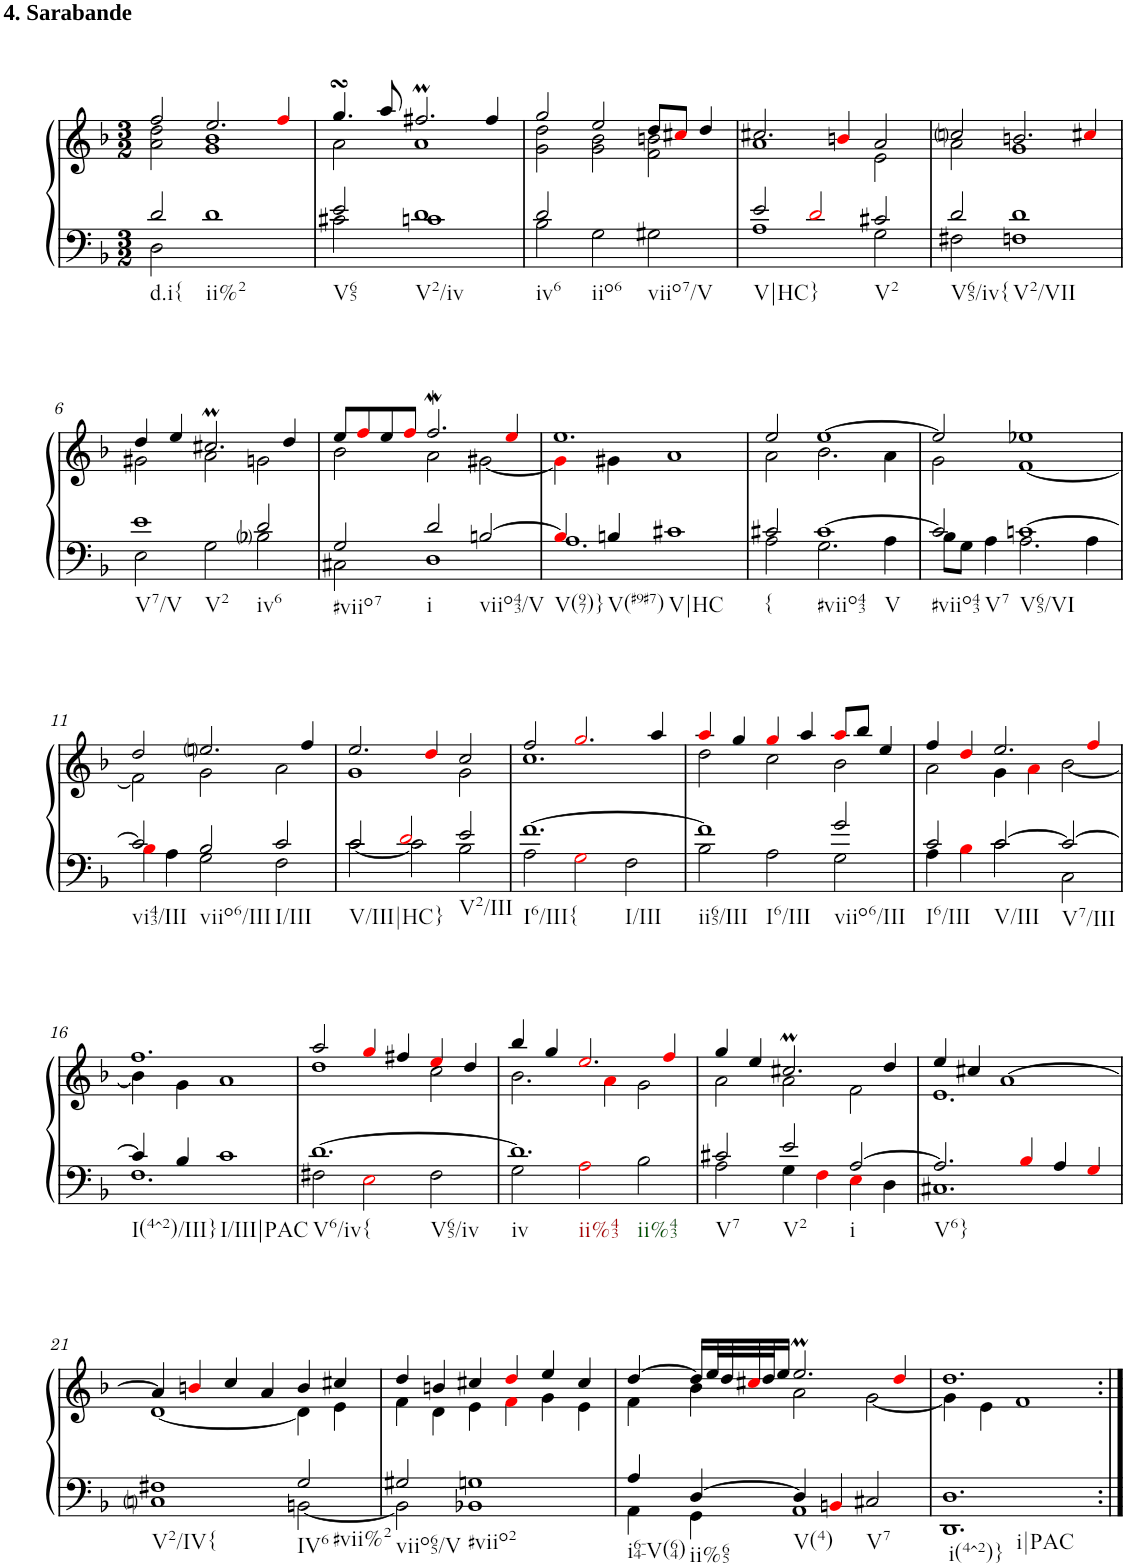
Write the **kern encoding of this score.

**kern	**kern
*part1	*part1
*staff2	*staff1
*I"Midi_2	*
*clefF4	*clefG2
*k[b-]	*k[b-]
*M3/2	*M3/2
=1	=1
*^	*^
!	!	!LO:TX:a:B:t=4. Sarabande	!
!LO:TX:b:t=d.i{	!	!	!
2d/	2D\	2ff/	2a\ 2dd\
!LO:TX:b:t=ii%2	!	!	!
1d	2ryy	2.ee/	1g 1b-
.	2ryy	.	.
.	.	4ffi/	.
=2	=2	=2	=2
!LO:TX:b:t=V65	!	!	!
2e/	2c#X\	4.ggsSSS/	2a\
.	.	8aa/	.
!LO:TX:b:t=V2/iv	!	!	!
1d	1cn	2.ff#Xm/	1a
.	.	4ff#/	.
=3	=3	=3	=3
!LO:TX:b:t=iv6	!	!	!
2d/	2B-\	2gg/	2g\ 2dd\
!LO:TX:b:t=iio6	!	!	!
2ryy	2G\	2ee/	2g\ 2b-\
!LO:TX:b:t=viio7/V	!	!	!
2ryy	2G#X\	8dd/L	2f\ 2bn\
.	.	8cc#Xi/J	.
.	.	4dd/	.
=4	=4	=4	=4
!LO:TX:b:t=V|HC}	!	!	!
2e/	1A	2.cc#X/	1a
2di/	.	.	.
.	.	4bni/	.
!LO:TX:b:t=V2	!	!	!
2c#X/	2G\	2a/	2e\
=5	=5	=5	=5
!LO:TX:b:t=V65/iv{	!	!	!
2d/	2F#X\	2ccnj/	2a\
!LO:TX:b:t=V2/VII	!	!	!
1d	1Fn	2.bn/	1g
.	.	4cc#Xi/	.
!!LO:LB:g=z	!!
=6	=6	=6	=6
!LO:TX:b:t=V7/V	!	!	!
!LO:TX:b:t=V2	!	!	!
1e	2E\	4dd/	2g#X\
.	.	4ee/	.
.	2G\	2.cc#Xm/	2a\
!LO:TX:b:t=iv6	!	!	!
2d/	2B-j\	.	2gn\
.	.	4dd/	.
=7	=7	=7	=7
!LO:TX:b:t=#viio7	!	!	!
2G/	2C#X\	8ee/L	2b-\
.	.	8ffi/	.
.	.	8ee/	.
.	.	8ffi/J	.
!LO:TX:b:t=i	!	!	!
2d/	1D	2.ffw/	2a\
!LO:TX:b:t=viio43/V	!	!	!
[2Bn/	.	.	[2g#X\
.	.	4eei/	.
=8	=8	=8	=8
!LO:TX:b:t=V(97)}	!	!	!
4Bi/]	1.A	1.ee	4g#i\]
!LO:TX:b:t=V(#9#7)	!	!	!
4Bn/	.	.	4g#X\
!LO:TX:b:t=V|HC	!	!	!
1c#X	.	.	1a
=9	=9	=9	=9
!LO:TX:b:t={	!	!	!
2c#X/	2A\	2ee/	2a\
!LO:TX:b:t=#viio43	!	!	!
!LO:TX:b:t=V	!	!	!
[1c#	2.G\	[1ee	2.b-\
.	4A\	.	4a\
=10	=10	=10	=10
!LO:TX:b:t=#viio43	!	!	!
!LO:TX:b:t=V7	!	!	!
2c#/]	8B-\L	2ee/]	2g\
.	8G\J	.	.
.	4A\	.	.
!LO:TX:b:t=V65/VI	!	!	!
[1cn	2.A\	1ee-X	[1f
.	4A\	.	.
!!LO:LB:g=z	!!
=11	=11	=11	=11
!LO:TX:b:t=vi43/III	!	!	!
2c/]	4B-i\	2dd/	2f\]
.	4A\	.	.
!LO:TX:b:t=viio6/III	!	!	!
2B-/	2G\	2.eenj/	2g\
!LO:TX:b:t=I/III	!	!	!
2c/	2F\	.	2a\
.	.	4ff/	.
=12	=12	=12	=12
!LO:TX:b:t=V/III|HC}	!	!	!
2c/	[2c\	2.ee/	1g
2di/	2c\]	.	.
.	.	4ddi/	.
!LO:TX:b:t=V2/III	!	!	!
2e/	2B-\	2cc/	2g\
=13	=13	=13	=13
!LO:TX:b:t=I6/III{	!	!	!
!LO:TX:b:t=I/III	!	!	!
[1.f	2A\	2ff/	1.cc
.	2Gi\	2.ggi/	.
.	2F\	.	.
.	.	4aa/	.
=14	=14	=14	=14
!LO:TX:b:t=ii65/III	!	!	!
!LO:TX:b:t=I6/III	!	!	!
1f]	2B-\	4aai/	2dd\
.	.	4gg/	.
.	2A\	4ggi/	2cc\
.	.	4aa/	.
!LO:TX:b:t=viio6/III	!	!	!
2g/	2G\	8aai/L	2b-\
.	.	8bb-/J	.
.	.	4ee/	.
=15	=15	=15	=15
!LO:TX:b:t=I6/III	!	!	!
2c/	4A\	4ff/	2a\
.	4B-i\	4ddi/	.
!LO:TX:b:t=V/III	!	!	!
[2c/	2c\	2.ee/	4g\
.	.	.	4ai\
!LO:TX:b:t=V7/III	!	!	!
2c/_	2C\	.	[2b-\
.	.	4ffi/	.
!!LO:LB:g=z	!!
=16	=16	=16	=16
!LO:TX:b:t=I(4^2)/III}	!	!	!
4c/]	1.F	1.ff	4b-\]
4B-/	.	.	4g\
!LO:TX:b:t=I/III|PAC	!	!	!
1c	.	.	1a
=17	=17	=17	=17
!LO:TX:b:t=V6/iv{	!	!	!
!LO:TX:b:t=V65/iv	!	!	!
[1.d	2F#X\	2aa/	1dd
.	2Ei\	4ggi/	.
.	.	4ff#X/	.
.	2F#\	4eei/	2cc\
.	.	4dd/	.
=18	=18	=18	=18
!LO:TX:b:t=iv	!	!	!
!LO:TX:b:t=ii%43	!	!	!
!LO:TX:b:t=ii%43	!	!	!
1.d]	2G\	4bb-/	2.b-\
.	.	4gg/	.
.	2Ai\	2.eei/	.
.	.	.	4ai\
.	2B-\	.	2g\
.	.	4ffi/	.
=19	=19	=19	=19
!LO:TX:b:t=V7	!	!	!
2c#X/	2A\	4gg/	2a\
.	.	4ee/	.
!LO:TX:b:t=V2	!	!	!
2e/	4G\	2.cc#Xm/	2a\
.	4Fi\	.	.
!LO:TX:b:t=i	!	!	!
[2A/	4Ei\	.	2f\
.	4D\	4dd/	.
=20	=20	=20	=20
!LO:TX:b:t=V6}	!	!	!
2.A/]	1.C#X	4ee/	1.e
.	.	4cc#X/	.
.	.	[1a	.
4B-i/	.	.	.
4A/	.	.	.
4Gi/	.	.	.
!!LO:LB:g=z	!!
=21	=21	=21	=21
!LO:TX:b:t=V2/IV{	!	!	!
1F#X	1Cnj	4a/]	[1d
.	.	4bni/	.
.	.	4cc/	.
.	.	4a/	.
!LO:TX:b:t=IV6	!	!	!
!LO:TX:b:t=#vii%2	!	!	!
2G/	[2BBn\	4b/	4d\]
.	.	4cc#X/	4e\
=22	=22	=22	=22
!LO:TX:b:t=viio65/V	!	!	!
2G#X/	2BB\]	4dd/	4f\
.	.	4bn/	4d\
!LO:TX:b:t=#viio2	!	!	!
1Gn	1BB-X	4cc#X/	4e\
.	.	4ddi/	4fi\
.	.	4ee/	4g\
.	.	4cc#/	4e\
=23	=23	=23	=23
!LO:TX:b:t=i64-V(64)	!	!	!
4A/	4AA\	[4dd/	4f\
!LO:TX:b:t=ii%65	!	!	!
[4D/	4GG\	16dd/LL]	4b-\
.	.	32ee/L	.
.	.	32dd/	.
.	.	32cc#Xi/	.
.	.	32dd/J	.
.	.	16ee/JJ	.
!LO:TX:b:t=V(4)	!	!	!
4D/]	1AA	2.eem/	2a\
4BBni/	.	.	.
!LO:TX:b:t=V7	!	!	!
2C#X/	.	.	[2g\
.	.	4ddi/	.
=24	=24	=24	=24
!LO:TX:b:t=i(4^2)}	!	!	!
!LO:TX:b:t=i|PAC	!	!	!
1.D	1.DD	1.dd	4g\]
.	.	.	4e\
.	.	.	1f
*v	*v	*	*
*	*v	*v
=:|!	=:|!
*-	*-
